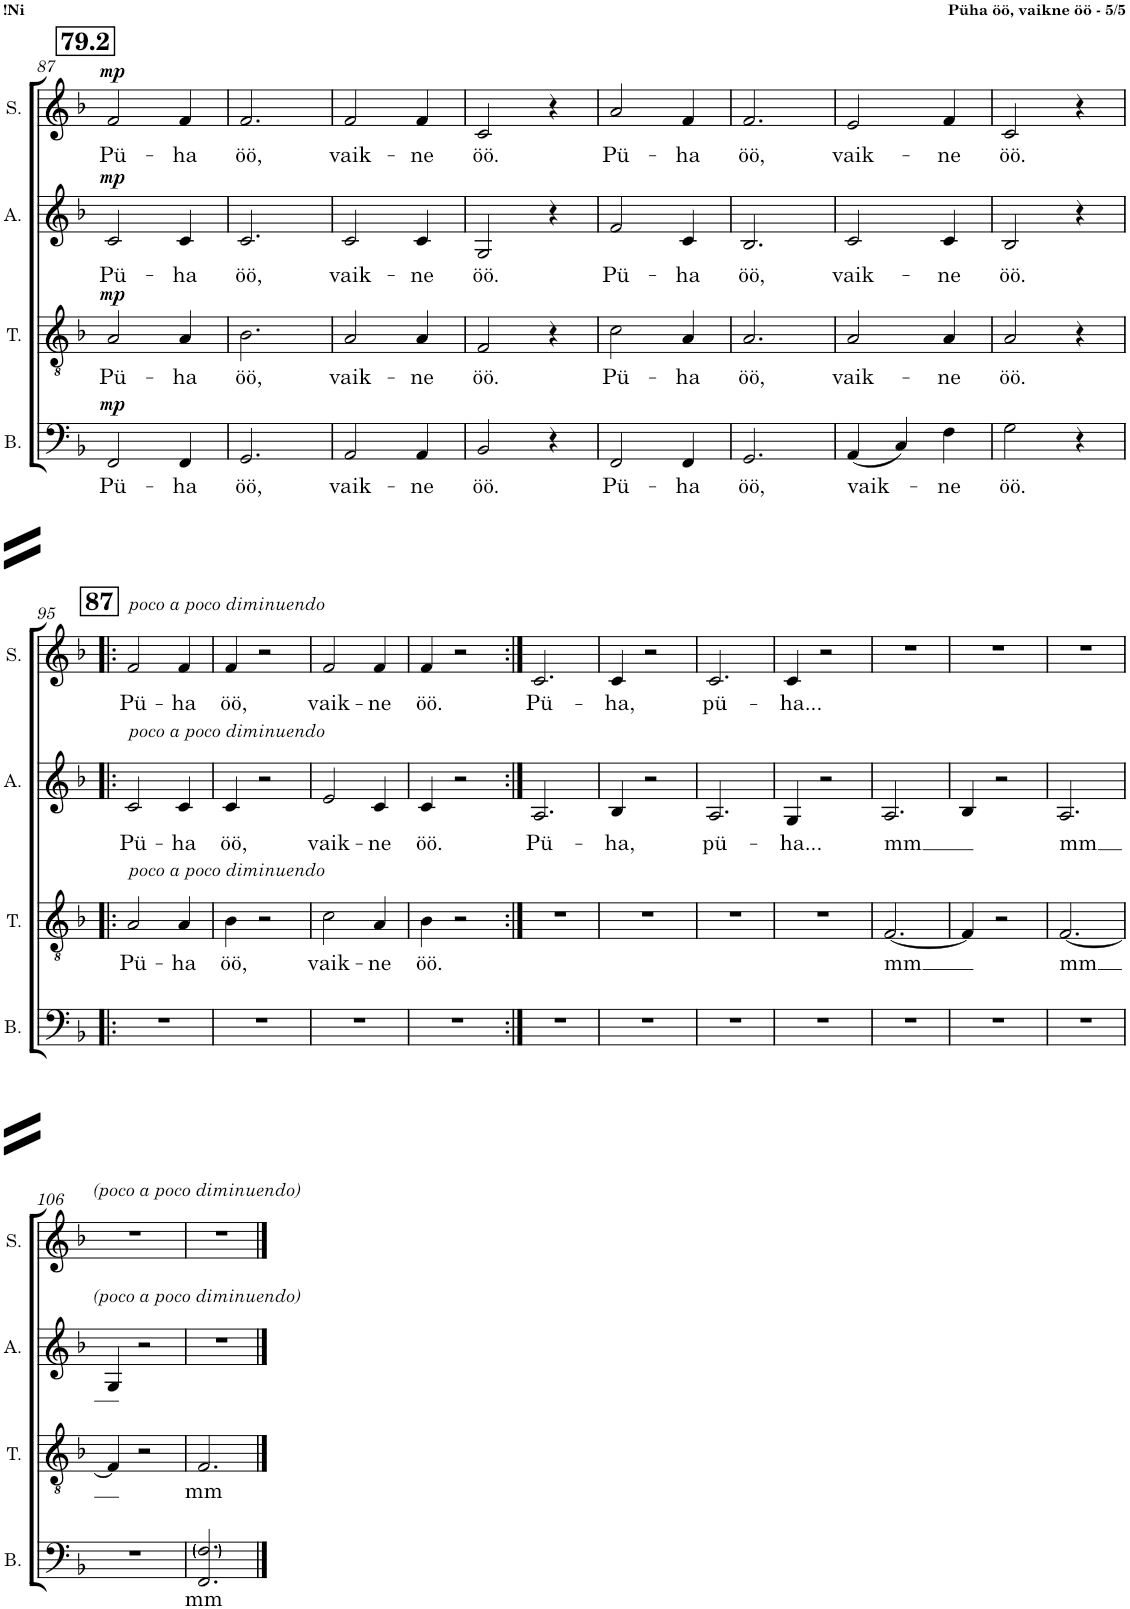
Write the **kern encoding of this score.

**kern	**text	**dynam	**kern	**text	**dynam	**kern	**text	**dynam	**kern	**text	**dynam
*part4	*part4	*part4	*part3	*part3	*part3	*part2	*part2	*part2	*part1	*part1	*part1
*staff4	*staff4	*staff4	*staff3	*staff3	*staff3	*staff2	*staff2	*staff2	*staff1	*staff1	*staff1
*I"Bass	*	*	*I"Tenor	*	*	*I"Alto	*	*	*I"Soprano	*	*
*I'B.	*	*	*I'T.	*	*	*I'A.	*	*	*I'S.	*	*
!!LO:PB:g=z
*clefF4	*	*	*clefGv2	*	*	*clefG2	*	*	*clefG2	*	*
*k[b-]	*	*	*k[b-]	*	*	*k[b-]	*	*	*k[b-]	*	*
*M3/4	*	*	*M3/4	*	*	*M3/4	*	*	*M3/4	*	*
=87	=87	=87	=87	=87	=87	=87	=87	=87	=87	=87	=87
!	!LO:LY:b	!LO:DY:a	!	!LO:LY:b	!LO:DY:a	!	!LO:LY:b	!LO:DY:a	!	!LO:LY:b	!LO:DY:a
2FF/	Pü-	mp	2A/	Pü-	mp	2c/	Pü-	mp	2f/	Pü-	mp
!	!LO:LY:b	!	!	!LO:LY:b	!	!	!LO:LY:b	!	!	!LO:LY:b	!
4FF/	-ha	.	4A/	-ha	.	4c/	-ha	.	4f/	-ha	.
=88	=88	=88	=88	=88	=88	=88	=88	=88	=88	=88	=88
!	!LO:LY:b	!	!	!LO:LY:b	!	!	!LO:LY:b	!	!	!LO:LY:b	!
2.GG/	öö,	.	2.B-\	öö,	.	2.c/	öö,	.	2.f/	öö,	.
=89	=89	=89	=89	=89	=89	=89	=89	=89	=89	=89	=89
!	!LO:LY:b	!	!	!LO:LY:b	!	!	!LO:LY:b	!	!	!LO:LY:b	!
2AA/	vaik-	.	2A/	vaik-	.	2c/	vaik-	.	2f/	vaik-	.
!	!LO:LY:b	!	!	!LO:LY:b	!	!	!LO:LY:b	!	!	!LO:LY:b	!
4AA/	-ne	.	4A/	-ne	.	4c/	-ne	.	4f/	-ne	.
=90	=90	=90	=90	=90	=90	=90	=90	=90	=90	=90	=90
!	!LO:LY:b	!	!	!LO:LY:b	!	!	!LO:LY:b	!	!	!LO:LY:b	!
2BB-/	öö.	.	2F/	öö.	.	2G/	öö.	.	2c/	öö.	.
4r	.	.	4r	.	.	4r	.	.	4r	.	.
=91	=91	=91	=91	=91	=91	=91	=91	=91	=91	=91	=91
!	!LO:LY:b	!	!	!LO:LY:b	!	!	!LO:LY:b	!	!	!LO:LY:b	!
2FF/	Pü-	.	2c\	Pü-	.	2f/	Pü-	.	2a/	Pü-	.
!	!LO:LY:b	!	!	!LO:LY:b	!	!	!LO:LY:b	!	!	!LO:LY:b	!
4FF/	-ha	.	4A/	-ha	.	4c/	-ha	.	4f/	-ha	.
=92	=92	=92	=92	=92	=92	=92	=92	=92	=92	=92	=92
!	!LO:LY:b	!	!	!LO:LY:b	!	!	!LO:LY:b	!	!	!LO:LY:b	!
2.GG/	öö,	.	2.A/	öö,	.	2.B-/	öö,	.	2.f/	öö,	.
=93	=93	=93	=93	=93	=93	=93	=93	=93	=93	=93	=93
!	!LO:LY:b	!	!	!LO:LY:b	!	!	!LO:LY:b	!	!	!LO:LY:b	!
(4AA/	vaik-	.	2A/	vaik-	.	2c/	vaik-	.	2e/	vaik-	.
4C/)	.	.	.	.	.	.	.	.	.	.	.
!	!LO:LY:b	!	!	!LO:LY:b	!	!	!LO:LY:b	!	!	!LO:LY:b	!
4F\	-ne	.	4A/	-ne	.	4c/	-ne	.	4f/	-ne	.
=94	=94	=94	=94	=94	=94	=94	=94	=94	=94	=94	=94
!	!LO:LY:b	!	!	!LO:LY:b	!	!	!LO:LY:b	!	!	!LO:LY:b	!
2G\	öö.	.	2A/	öö.	.	2B-/	öö.	.	2c/	öö.	.
4r	.	.	4r	.	.	4r	.	.	4r	.	.
!!LO:LB:g=z
=95!|:	=95!|:	=95!|:	=95!|:	=95!|:	=95!|:	=95!|:	=95!|:	=95!|:	=95!|:	=95!|:	=95!|:
!	!	!	!	!	!	!	!	!	!LO:TX:a:i:t=poco a poco diminuendo	!	!
!	!	!	!	!	!	!LO:TX:a:i:t=poco a poco diminuendo	!	!	!	!	!
!	!	!	!LO:TX:a:i:t=poco a poco diminuendo	!	!	!	!	!	!	!	!
!	!	!	!	!LO:LY:b	!	!	!LO:LY:b	!	!	!LO:LY:b	!
2.r	.	.	2A/	Pü-	.	2c/	Pü-	.	2f/	Pü-	.
!	!	!	!	!LO:LY:b	!	!	!LO:LY:b	!	!	!LO:LY:b	!
.	.	.	4A/	-ha	.	4c/	-ha	.	4f/	-ha	.
=96	=96	=96	=96	=96	=96	=96	=96	=96	=96	=96	=96
!	!	!	!	!LO:LY:b	!	!	!LO:LY:b	!	!	!LO:LY:b	!
2.r	.	.	4B-\	öö,	.	4c/	öö,	.	4f/	öö,	.
.	.	.	2r	.	.	2r	.	.	2r	.	.
=97	=97	=97	=97	=97	=97	=97	=97	=97	=97	=97	=97
!	!	!	!	!LO:LY:b	!	!	!LO:LY:b	!	!	!LO:LY:b	!
2.r	.	.	2c\	vaik-	.	2e/	vaik-	.	2f/	vaik-	.
!	!	!	!	!LO:LY:b	!	!	!LO:LY:b	!	!	!LO:LY:b	!
.	.	.	4A/	-ne	.	4c/	-ne	.	4f/	-ne	.
=98	=98	=98	=98	=98	=98	=98	=98	=98	=98	=98	=98
!	!	!	!	!LO:LY:b	!	!	!LO:LY:b	!	!	!LO:LY:b	!
2.r	.	.	4B-\	öö.	.	4c/	öö.	.	4f/	öö.	.
.	.	.	2r	.	.	2r	.	.	2r	.	.
=99:|!	=99:|!	=99:|!	=99:|!	=99:|!	=99:|!	=99:|!	=99:|!	=99:|!	=99:|!	=99:|!	=99:|!
!	!	!	!	!	!	!	!LO:LY:b	!	!	!LO:LY:b	!
2.r	.	.	2.r	.	.	2.A/	Pü-	.	2.c/	Pü-	.
=100	=100	=100	=100	=100	=100	=100	=100	=100	=100	=100	=100
!	!	!	!	!	!	!	!LO:LY:b	!	!	!LO:LY:b	!
2.r	.	.	2.r	.	.	4B-/	-ha,	.	4c/	-ha,	.
.	.	.	.	.	.	2r	.	.	2r	.	.
=101	=101	=101	=101	=101	=101	=101	=101	=101	=101	=101	=101
!	!	!	!	!	!	!	!LO:LY:b	!	!	!LO:LY:b	!
2.r	.	.	2.r	.	.	2.A/	pü-	.	2.c/	pü-	.
=102	=102	=102	=102	=102	=102	=102	=102	=102	=102	=102	=102
!	!	!	!	!	!	!	!LO:LY:b	!	!	!LO:LY:b	!
2.r	.	.	2.r	.	.	4G/	-ha...	.	4c/	-ha...	.
.	.	.	.	.	.	2r	.	.	2r	.	.
=103	=103	=103	=103	=103	=103	=103	=103	=103	=103	=103	=103
!	!	!	!	!LO:LY:b	!	!	!LO:LY:b	!	!	!	!
2.r	.	.	[2.F/	mm	.	2.A/	mm	.	2.r	.	.
=104	=104	=104	=104	=104	=104	=104	=104	=104	=104	=104	=104
2.r	.	.	4F/]	.	.	4B-/	.	.	2.r	.	.
.	.	.	2r	.	.	2r	.	.	.	.	.
=105	=105	=105	=105	=105	=105	=105	=105	=105	=105	=105	=105
!	!	!	!	!LO:LY:b	!	!	!LO:LY:b	!	!	!	!
2.r	.	.	[2.F/	mm	.	2.A/	mm	.	2.r	.	.
!!LO:LB:g=z
=106	=106	=106	=106	=106	=106	=106	=106	=106	=106	=106	=106
2.r	.	.	4F/]	.	.	4G/	.	.	2.r	.	.
.	.	.	2r	.	.	2r	.	.	.	.	.
=107	=107	=107	=107	=107	=107	=107	=107	=107	=107	=107	=107
!	!LO:LY:b	!	!	!LO:LY:b	!	!	!	!	!	!	!
2.FF/ 2.F/	mm	.	2.F/	mm	.	2.r	.	.	2.r	.	.
==	==	==	==	==	==	==	==	==	==	==	==
*-	*-	*-	*-	*-	*-	*-	*-	*-	*-	*-	*-
